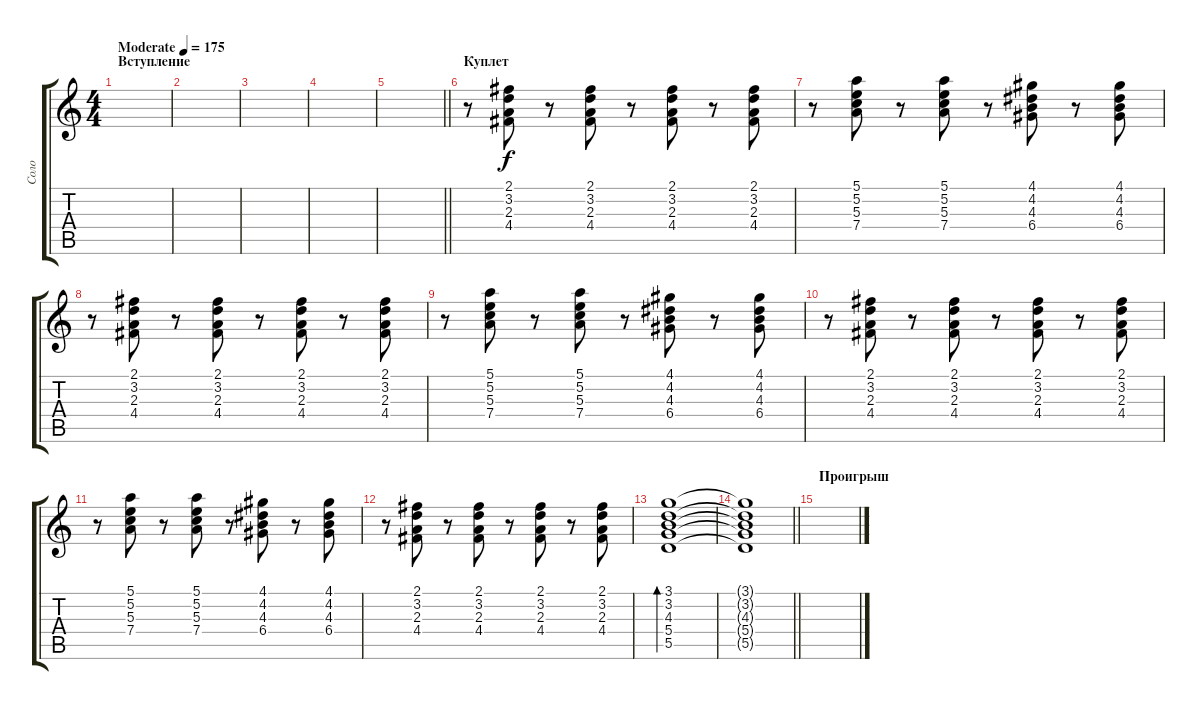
\track ("Соло" "Соло") {instrument electricguitarclean}
\staff {score tabs}
\tuning (E4 B3 G3 D3 A2 E2) {hide}
\ts (4 4)
\section ("" "Вступление")
\tempo (175 "Moderate")
\clef g2
\ks c
|
|
|
|
\barLineRight lightlight
|
\section ("" "Куплет")
r.8 (2.1 3.2 2.3 4.4).8 r.8 (2.1 3.2 2.3 4.4).8 r.8 (2.1 3.2 2.3 4.4).8 r.8 (2.1 3.2 2.3 4.4).8 |
r.8 (5.1 5.2 5.3 7.4).8 r.8 (5.1 5.2 5.3 7.4).8 r.8 (4.1 4.2 4.3 6.4).8 r.8 (4.1 4.2 4.3 6.4).8 |
r.8 (2.1 3.2 2.3 4.4).8 r.8 (2.1 3.2 2.3 4.4).8 r.8 (2.1 3.2 2.3 4.4).8 r.8 (2.1 3.2 2.3 4.4).8 |
r.8 (5.1 5.2 5.3 7.4).8 r.8 (5.1 5.2 5.3 7.4).8 r.8 (4.1 4.2 4.3 6.4).8 r.8 (4.1 4.2 4.3 6.4).8 |
r.8 (2.1 3.2 2.3 4.4).8 r.8 (2.1 3.2 2.3 4.4).8 r.8 (2.1 3.2 2.3 4.4).8 r.8 (2.1 3.2 2.3 4.4).8 |
r.8 (5.1 5.2 5.3 7.4).8 r.8 (5.1 5.2 5.3 7.4).8 r.8 (4.1 4.2 4.3 6.4).8 r.8 (4.1 4.2 4.3 6.4).8 |
r.8 (2.1 3.2 2.3 4.4).8 r.8 (2.1 3.2 2.3 4.4).8 r.8 (2.1 3.2 2.3 4.4).8 r.8 (2.1 3.2 2.3 4.4).8 |
(3.1 3.2 4.3 5.4 5.5).1{bd 240} |
\barLineRight lightlight
(3.1{t} 3.2{t} 4.3{t} 5.4{t} 5.5{t}).1 |
\section ("" "Проигрыш")
